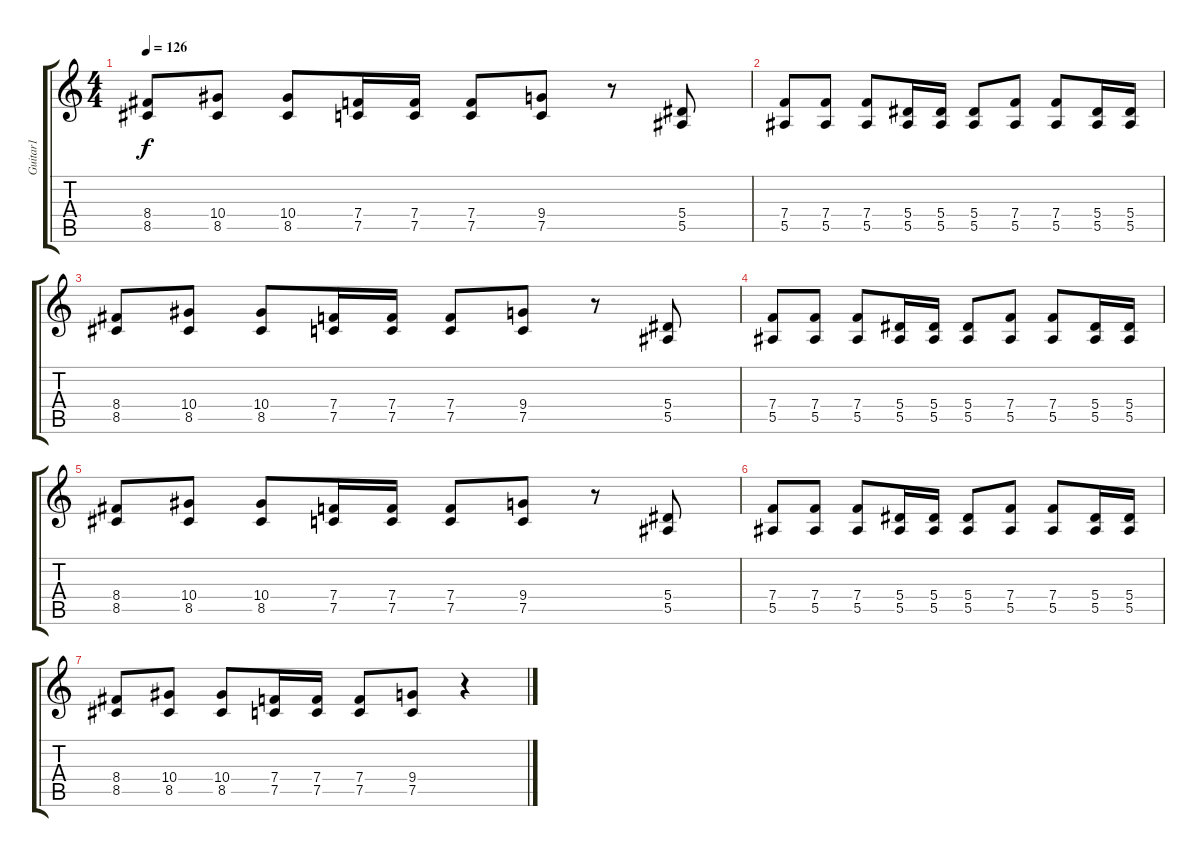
\track ("Guitar1" "Guitar1") {instrument distortionguitar}
\staff {score tabs}
\tuning (C4 G3 Eb3 Bb2 F2 C2) {hide}
\ts (4 4)
\tempo 126
\clef g2
\ks c
(8.4 8.5).8{dy f} (10.4 8.5).8 (10.4 8.5).8 (7.4 7.5).16 (7.4 7.5).16 (7.4 7.5).8 (9.4 7.5).8 r.8 (5.4 5.5).8 |
(7.4 5.5).8 (7.4 5.5).8 (7.4 5.5).8 (5.4 5.5).16 (5.4 5.5).16 (5.4 5.5).8 (7.4 5.5).8 (7.4 5.5).8 (5.4 5.5).16 (5.4 5.5).16 |
(8.4 8.5).8 (10.4 8.5).8 (10.4 8.5).8 (7.4 7.5).16 (7.4 7.5).16 (7.4 7.5).8 (9.4 7.5).8 r.8 (5.4 5.5).8 |
(7.4 5.5).8 (7.4 5.5).8 (7.4 5.5).8 (5.4 5.5).16 (5.4 5.5).16 (5.4 5.5).8 (7.4 5.5).8 (7.4 5.5).8 (5.4 5.5).16 (5.4 5.5).16 |
(8.4 8.5).8 (10.4 8.5).8 (10.4 8.5).8 (7.4 7.5).16 (7.4 7.5).16 (7.4 7.5).8 (9.4 7.5).8 r.8 (5.4 5.5).8 |
(7.4 5.5).8 (7.4 5.5).8 (7.4 5.5).8 (5.4 5.5).16 (5.4 5.5).16 (5.4 5.5).8 (7.4 5.5).8 (7.4 5.5).8 (5.4 5.5).16 (5.4 5.5).16 |
(8.4 8.5).8 (10.4 8.5).8 (10.4 8.5).8 (7.4 7.5).16 (7.4 7.5).16 (7.4 7.5).8 (9.4 7.5).8 r.4
